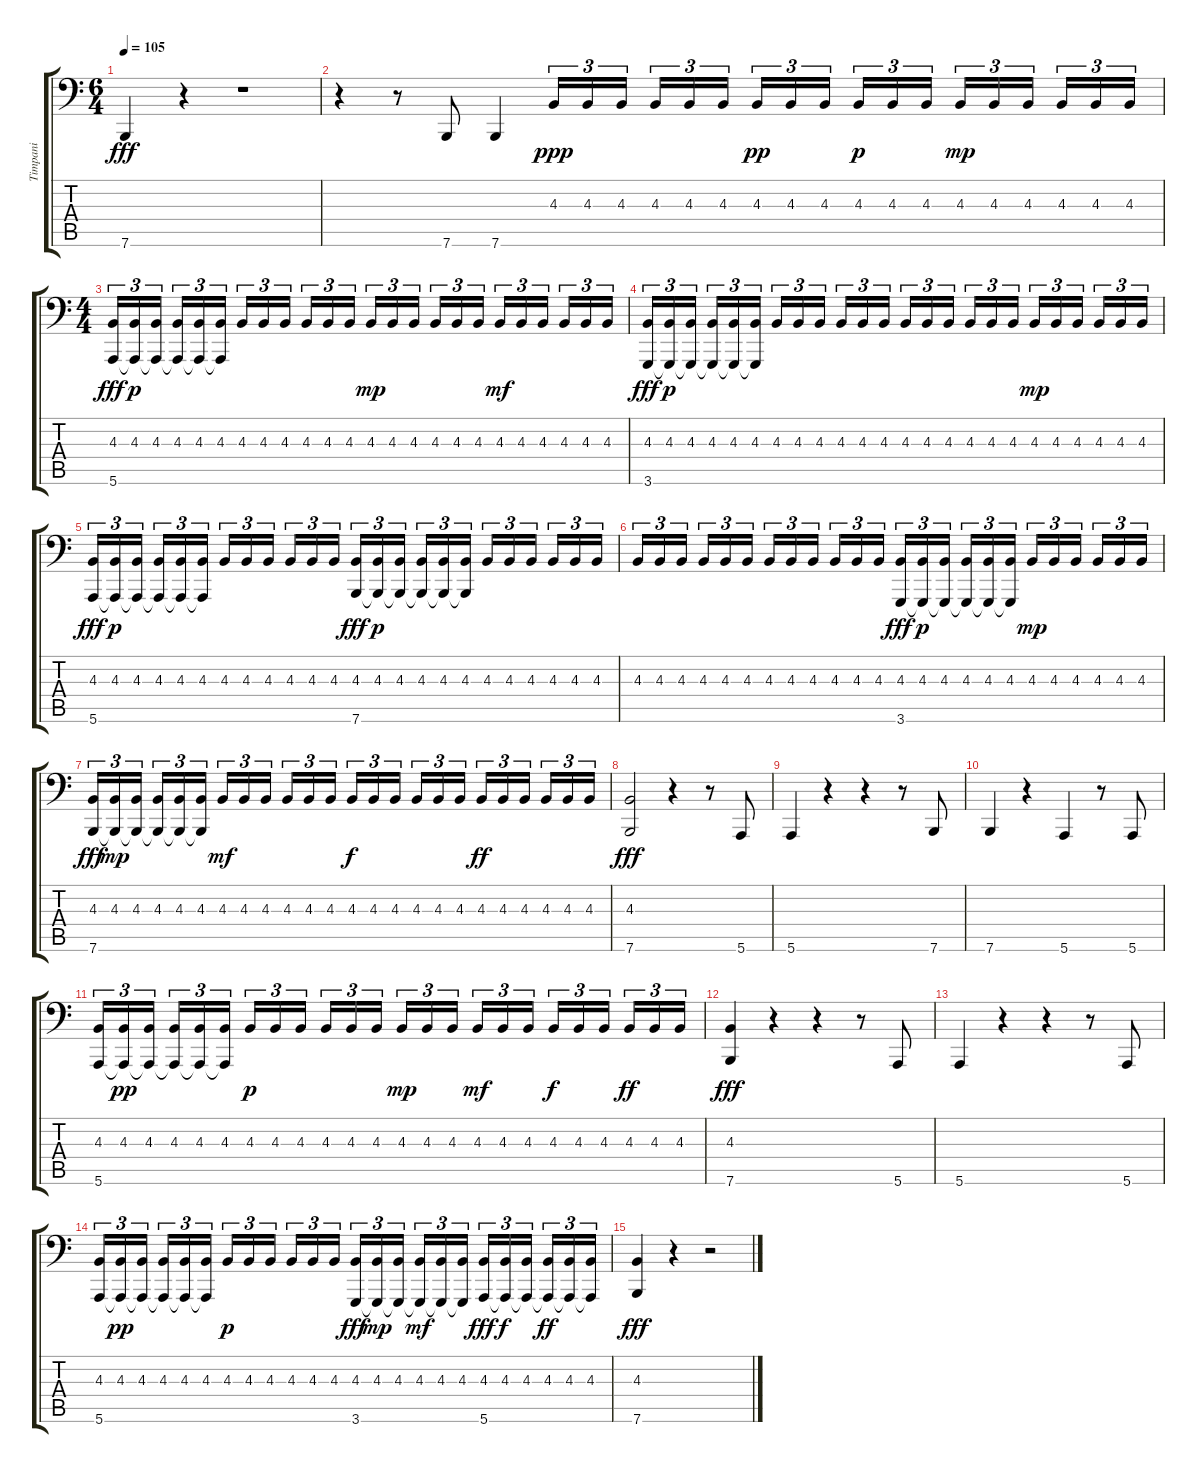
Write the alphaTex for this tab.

\track ("Timpani" "Timpani") {instrument timpani}
\staff {score tabs}
\tuning (E3 B2 G2 D2 A1 E1) {hide}
\ts (6 4)
\tempo 105
\clef f4
\ks c
7.6.4{dy fff instrument timpani} r.4 r.1 |
r.4 r.8 7.6.8 7.6.4 4.3.16{tu (3 2) dy ppp} 4.3.16{tu (3 2)} 4.3.16{tu (3 2)} 4.3.16{tu (3 2)} 4.3.16{tu (3 2)} 4.3.16{tu (3 2)} 4.3.16{tu (3 2) dy pp} 4.3.16{tu (3 2)} 4.3.16{tu (3 2)} 4.3.16{tu (3 2) dy p} 4.3.16{tu (3 2)} 4.3.16{tu (3 2)} 4.3.16{tu (3 2) dy mp} 4.3.16{tu (3 2)} 4.3.16{tu (3 2)} 4.3.16{tu (3 2)} 4.3.16{tu (3 2)} 4.3.16{tu (3 2)} |
\ts (4 4)
(4.3 5.6).16{tu (3 2) dy fff} (4.3 5.6{t}).16{tu (3 2) dy p} (4.3 5.6{t}).16{tu (3 2)} (4.3 5.6{t}).16{tu (3 2)} (4.3 5.6{t}).16{tu (3 2)} (4.3 5.6{t}).16{tu (3 2)} 4.3.16{tu (3 2)} 4.3.16{tu (3 2)} 4.3.16{tu (3 2)} 4.3.16{tu (3 2)} 4.3.16{tu (3 2)} 4.3.16{tu (3 2)} 4.3.16{tu (3 2) dy mp} 4.3.16{tu (3 2)} 4.3.16{tu (3 2)} 4.3.16{tu (3 2)} 4.3.16{tu (3 2)} 4.3.16{tu (3 2)} 4.3.16{tu (3 2) dy mf} 4.3.16{tu (3 2)} 4.3.16{tu (3 2)} 4.3.16{tu (3 2)} 4.3.16{tu (3 2)} 4.3.16{tu (3 2)} |
(4.3 3.6).16{tu (3 2) dy fff} (4.3 3.6{t}).16{tu (3 2) dy p} (4.3 3.6{t}).16{tu (3 2)} (4.3 3.6{t}).16{tu (3 2)} (4.3 3.6{t}).16{tu (3 2)} (4.3 3.6{t}).16{tu (3 2)} 4.3.16{tu (3 2)} 4.3.16{tu (3 2)} 4.3.16{tu (3 2)} 4.3.16{tu (3 2)} 4.3.16{tu (3 2)} 4.3.16{tu (3 2)} 4.3.16{tu (3 2)} 4.3.16{tu (3 2)} 4.3.16{tu (3 2)} 4.3.16{tu (3 2)} 4.3.16{tu (3 2)} 4.3.16{tu (3 2)} 4.3.16{tu (3 2) dy mp} 4.3.16{tu (3 2)} 4.3.16{tu (3 2)} 4.3.16{tu (3 2)} 4.3.16{tu (3 2)} 4.3.16{tu (3 2)} |
(4.3 5.6).16{tu (3 2) dy fff} (4.3 5.6{t}).16{tu (3 2) dy p} (4.3 5.6{t}).16{tu (3 2)} (4.3 5.6{t}).16{tu (3 2)} (4.3 5.6{t}).16{tu (3 2)} (4.3 5.6{t}).16{tu (3 2)} 4.3.16{tu (3 2)} 4.3.16{tu (3 2)} 4.3.16{tu (3 2)} 4.3.16{tu (3 2)} 4.3.16{tu (3 2)} 4.3.16{tu (3 2)} (4.3 7.6).16{tu (3 2) dy fff} (4.3 7.6{t}).16{tu (3 2) dy p} (4.3 7.6{t}).16{tu (3 2)} (4.3 7.6{t}).16{tu (3 2)} (4.3 7.6{t}).16{tu (3 2)} (4.3 7.6{t}).16{tu (3 2)} 4.3.16{tu (3 2)} 4.3.16{tu (3 2)} 4.3.16{tu (3 2)} 4.3.16{tu (3 2)} 4.3.16{tu (3 2)} 4.3.16{tu (3 2)} |
4.3.16{tu (3 2)} 4.3.16{tu (3 2)} 4.3.16{tu (3 2)} 4.3.16{tu (3 2)} 4.3.16{tu (3 2)} 4.3.16{tu (3 2)} 4.3.16{tu (3 2)} 4.3.16{tu (3 2)} 4.3.16{tu (3 2)} 4.3.16{tu (3 2)} 4.3.16{tu (3 2)} 4.3.16{tu (3 2)} (4.3 3.6).16{tu (3 2) dy fff} (4.3 3.6{t}).16{tu (3 2) dy p} (4.3 3.6{t}).16{tu (3 2)} (4.3 3.6{t}).16{tu (3 2)} (4.3 3.6{t}).16{tu (3 2)} (4.3 3.6{t}).16{tu (3 2)} 4.3.16{tu (3 2) dy mp} 4.3.16{tu (3 2)} 4.3.16{tu (3 2)} 4.3.16{tu (3 2)} 4.3.16{tu (3 2)} 4.3.16{tu (3 2)} |
(4.3 7.6).16{tu (3 2) dy fff} (4.3 7.6{t}).16{tu (3 2) dy mp} (4.3 7.6{t}).16{tu (3 2)} (4.3 7.6{t}).16{tu (3 2)} (4.3 7.6{t}).16{tu (3 2)} (4.3 7.6{t}).16{tu (3 2)} 4.3.16{tu (3 2) dy mf} 4.3.16{tu (3 2)} 4.3.16{tu (3 2)} 4.3.16{tu (3 2)} 4.3.16{tu (3 2)} 4.3.16{tu (3 2)} 4.3.16{tu (3 2) dy f} 4.3.16{tu (3 2)} 4.3.16{tu (3 2)} 4.3.16{tu (3 2)} 4.3.16{tu (3 2)} 4.3.16{tu (3 2)} 4.3.16{tu (3 2) dy ff} 4.3.16{tu (3 2)} 4.3.16{tu (3 2)} 4.3.16{tu (3 2)} 4.3.16{tu (3 2)} 4.3.16{tu (3 2)} |
(4.3 7.6).2{dy fff} r.4 r.8 5.6.8 |
5.6.4 r.4 r.4 r.8 7.6.8 |
7.6.4 r.4 5.6.4 r.8 5.6.8 |
(4.3 5.6).16{tu (3 2)} (4.3 5.6{t}).16{tu (3 2) dy pp} (4.3 5.6{t}).16{tu (3 2)} (4.3 5.6{t}).16{tu (3 2)} (4.3 5.6{t}).16{tu (3 2)} (4.3 5.6{t}).16{tu (3 2)} 4.3.16{tu (3 2) dy p} 4.3.16{tu (3 2)} 4.3.16{tu (3 2)} 4.3.16{tu (3 2)} 4.3.16{tu (3 2)} 4.3.16{tu (3 2)} 4.3.16{tu (3 2) dy mp} 4.3.16{tu (3 2)} 4.3.16{tu (3 2)} 4.3.16{tu (3 2) dy mf} 4.3.16{tu (3 2)} 4.3.16{tu (3 2)} 4.3.16{tu (3 2) dy f} 4.3.16{tu (3 2)} 4.3.16{tu (3 2)} 4.3.16{tu (3 2) dy ff} 4.3.16{tu (3 2)} 4.3.16{tu (3 2)} |
(4.3 7.6).4{dy fff} r.4 r.4 r.8 5.6.8 |
5.6.4 r.4 r.4 r.8 5.6.8 |
(4.3 5.6).16{tu (3 2)} (4.3 5.6{t}).16{tu (3 2) dy pp} (4.3 5.6{t}).16{tu (3 2)} (4.3 5.6{t}).16{tu (3 2)} (4.3 5.6{t}).16{tu (3 2)} (4.3 5.6{t}).16{tu (3 2)} 4.3.16{tu (3 2) dy p} 4.3.16{tu (3 2)} 4.3.16{tu (3 2)} 4.3.16{tu (3 2)} 4.3.16{tu (3 2)} 4.3.16{tu (3 2)} (4.3 3.6).16{tu (3 2) dy fff} (4.3 3.6{t}).16{tu (3 2) dy mp} (4.3 3.6{t}).16{tu (3 2)} (4.3 3.6{t}).16{tu (3 2) dy mf} (4.3 3.6{t}).16{tu (3 2)} (4.3 3.6{t}).16{tu (3 2)} (4.3 5.6).16{tu (3 2) dy fff} (4.3 5.6{t}).16{tu (3 2) dy f} (4.3 5.6{t}).16{tu (3 2)} (4.3 5.6{t}).16{tu (3 2) dy ff} (4.3 5.6{t}).16{tu (3 2)} (4.3 5.6{t}).16{tu (3 2)} |
(4.3 7.6).4{dy fff} r.4 r.2
